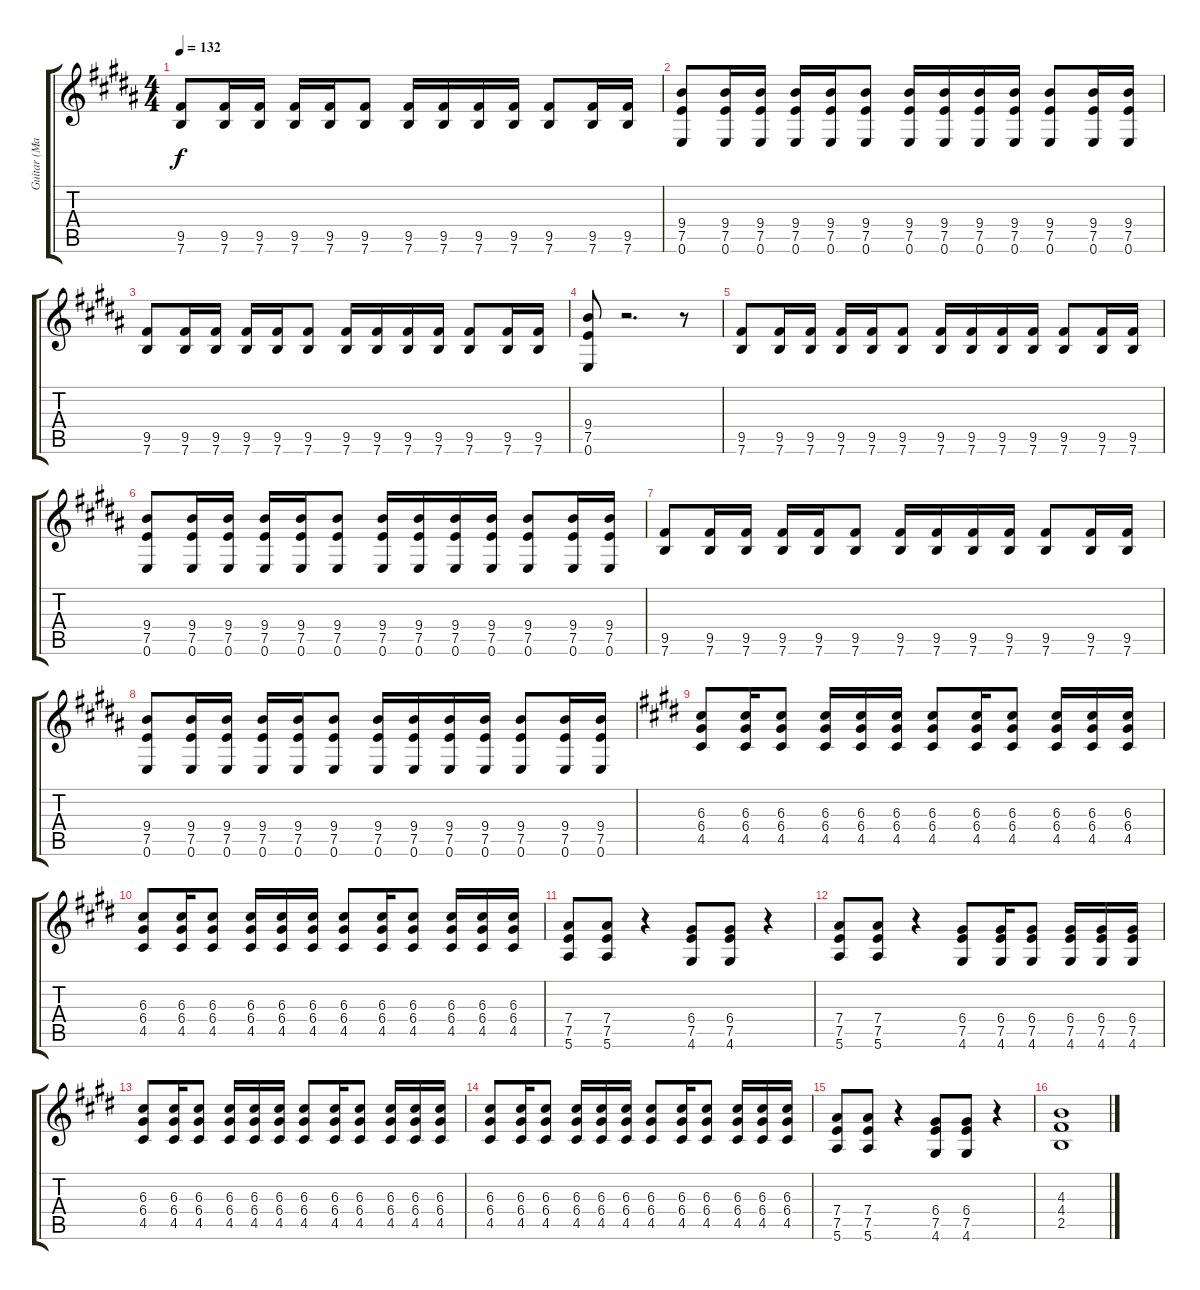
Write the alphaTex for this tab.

\track ("Guitar (Matt Skiba)" "Guitar (Ma") {instrument overdrivenguitar}
\staff {score tabs}
\tuning (E4 B3 G3 D3 A2 E2) {hide}
\ts (4 4)
\tempo 132
\clef g2
\ks b
(9.5 7.6).8{dy f} (9.5 7.6).16 (9.5 7.6).16 (9.5 7.6).16 (9.5 7.6).16 (9.5 7.6).8 (9.5 7.6).16 (9.5 7.6).16 (9.5 7.6).16 (9.5 7.6).16 (9.5 7.6).8 (9.5 7.6).16 (9.5 7.6).16 |
(9.4 7.5 0.6).8 (9.4 7.5 0.6).16 (9.4 7.5 0.6).16 (9.4 7.5 0.6).16 (9.4 7.5 0.6).16 (9.4 7.5 0.6).8 (9.4 7.5 0.6).16 (9.4 7.5 0.6).16 (9.4 7.5 0.6).16 (9.4 7.5 0.6).16 (9.4 7.5 0.6).8 (9.4 7.5 0.6).16 (9.4 7.5 0.6).16 |
(9.5 7.6).8 (9.5 7.6).16 (9.5 7.6).16 (9.5 7.6).16 (9.5 7.6).16 (9.5 7.6).8 (9.5 7.6).16 (9.5 7.6).16 (9.5 7.6).16 (9.5 7.6).16 (9.5 7.6).8 (9.5 7.6).16 (9.5 7.6).16 |
(9.4 7.5 0.6).8 r.2{d} r.8 |
(9.5 7.6).8 (9.5 7.6).16 (9.5 7.6).16 (9.5 7.6).16 (9.5 7.6).16 (9.5 7.6).8 (9.5 7.6).16 (9.5 7.6).16 (9.5 7.6).16 (9.5 7.6).16 (9.5 7.6).8 (9.5 7.6).16 (9.5 7.6).16 |
(9.4 7.5 0.6).8 (9.4 7.5 0.6).16 (9.4 7.5 0.6).16 (9.4 7.5 0.6).16 (9.4 7.5 0.6).16 (9.4 7.5 0.6).8 (9.4 7.5 0.6).16 (9.4 7.5 0.6).16 (9.4 7.5 0.6).16 (9.4 7.5 0.6).16 (9.4 7.5 0.6).8 (9.4 7.5 0.6).16 (9.4 7.5 0.6).16 |
(9.5 7.6).8 (9.5 7.6).16 (9.5 7.6).16 (9.5 7.6).16 (9.5 7.6).16 (9.5 7.6).8 (9.5 7.6).16 (9.5 7.6).16 (9.5 7.6).16 (9.5 7.6).16 (9.5 7.6).8 (9.5 7.6).16 (9.5 7.6).16 |
(9.4 7.5 0.6).8 (9.4 7.5 0.6).16 (9.4 7.5 0.6).16 (9.4 7.5 0.6).16 (9.4 7.5 0.6).16 (9.4 7.5 0.6).8 (9.4 7.5 0.6).16 (9.4 7.5 0.6).16 (9.4 7.5 0.6).16 (9.4 7.5 0.6).16 (9.4 7.5 0.6).8 (9.4 7.5 0.6).16 (9.4 7.5 0.6).16 |
\ks c#minor
(6.3 6.4 4.5).8 (6.3 6.4 4.5).16 (6.3 6.4 4.5).8 (6.3 6.4 4.5).16 (6.3 6.4 4.5).16 (6.3 6.4 4.5).16 (6.3 6.4 4.5).8 (6.3 6.4 4.5).16 (6.3 6.4 4.5).8 (6.3 6.4 4.5).16 (6.3 6.4 4.5).16 (6.3 6.4 4.5).16 |
(6.3 6.4 4.5).8 (6.3 6.4 4.5).16 (6.3 6.4 4.5).8 (6.3 6.4 4.5).16 (6.3 6.4 4.5).16 (6.3 6.4 4.5).16 (6.3 6.4 4.5).8 (6.3 6.4 4.5).16 (6.3 6.4 4.5).8 (6.3 6.4 4.5).16 (6.3 6.4 4.5).16 (6.3 6.4 4.5).16 |
(7.4 7.5 5.6).8 (7.4 7.5 5.6).8 r.4 (6.4 7.5 4.6).8 (6.4 7.5 4.6).8 r.4 |
(7.4 7.5 5.6).8 (7.4 7.5 5.6).8 r.4 (6.4 7.5 4.6).8 (6.4 7.5 4.6).16 (6.4 7.5 4.6).8 (6.4 7.5 4.6).16 (6.4 7.5 4.6).16 (6.4 7.5 4.6).16 |
(6.3 6.4 4.5).8 (6.3 6.4 4.5).16 (6.3 6.4 4.5).8 (6.3 6.4 4.5).16 (6.3 6.4 4.5).16 (6.3 6.4 4.5).16 (6.3 6.4 4.5).8 (6.3 6.4 4.5).16 (6.3 6.4 4.5).8 (6.3 6.4 4.5).16 (6.3 6.4 4.5).16 (6.3 6.4 4.5).16 |
(6.3 6.4 4.5).8 (6.3 6.4 4.5).16 (6.3 6.4 4.5).8 (6.3 6.4 4.5).16 (6.3 6.4 4.5).16 (6.3 6.4 4.5).16 (6.3 6.4 4.5).8 (6.3 6.4 4.5).16 (6.3 6.4 4.5).8 (6.3 6.4 4.5).16 (6.3 6.4 4.5).16 (6.3 6.4 4.5).16 |
(7.4 7.5 5.6).8 (7.4 7.5 5.6).8 r.4 (6.4 7.5 4.6).8 (6.4 7.5 4.6).8 r.4 |
(4.3 4.4 2.5).1
